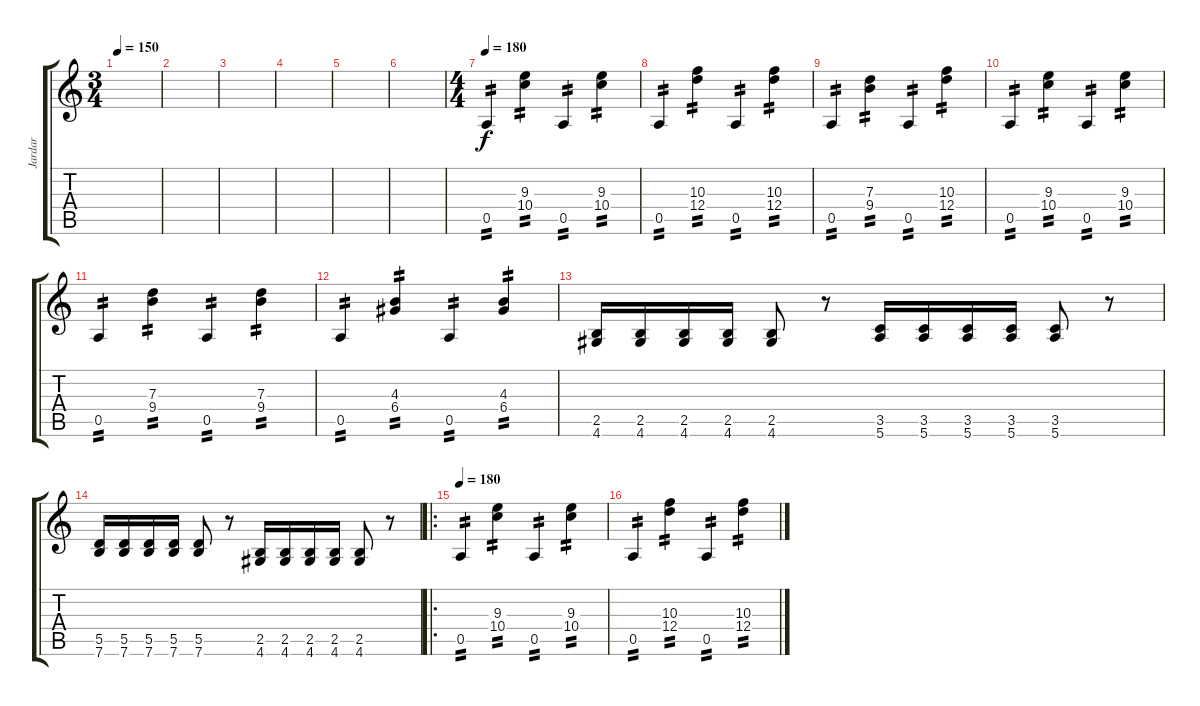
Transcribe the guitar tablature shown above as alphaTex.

\track ("Jardar" "Jardar") {instrument overdrivenguitar}
\staff {score tabs}
\tuning (E4 B3 G3 D3 A2 E2) {hide}
\ts (3 4)
\tempo 150
\clef g2
\ks c
|
|
|
|
|
|
\ts (4 4)
\tempo 180
0.5.4{tp 2} (9.3 10.4).4{tp 2} 0.5.4{tp 2} (9.3 10.4).4{tp 2} |
0.5.4{tp 2} (10.3 12.4).4{tp 2} 0.5.4{tp 2} (10.3 12.4).4{tp 2} |
0.5.4{tp 2} (7.3 9.4).4{tp 2} 0.5.4{tp 2} (10.3 12.4).4{tp 2} |
0.5.4{tp 2} (9.3 10.4).4{tp 2} 0.5.4{tp 2} (9.3 10.4).4{tp 2} |
0.5.4{tp 2} (7.3 9.4).4{tp 2} 0.5.4{tp 2} (7.3 9.4).4{tp 2} |
0.5.4{tp 2} (4.3 6.4).4{tp 2} 0.5.4{tp 2} (4.3 6.4).4{tp 2} |
(2.5 4.6).16 (2.5 4.6).16 (2.5 4.6).16 (2.5 4.6).16 (2.5 4.6).8 r.8 (3.5 5.6).16 (3.5 5.6).16 (3.5 5.6).16 (3.5 5.6).16 (3.5 5.6).8 r.8 |
(5.5 7.6).16 (5.5 7.6).16 (5.5 7.6).16 (5.5 7.6).16 (5.5 7.6).8 r.8 (2.5 4.6).16 (2.5 4.6).16 (2.5 4.6).16 (2.5 4.6).16 (2.5 4.6).8 r.8 |
\ro
\tempo 180
0.5.4{tp 2} (9.3 10.4).4{tp 2} 0.5.4{tp 2} (9.3 10.4).4{tp 2} |
0.5.4{tp 2} (10.3 12.4).4{tp 2} 0.5.4{tp 2} (10.3 12.4).4{tp 2}
